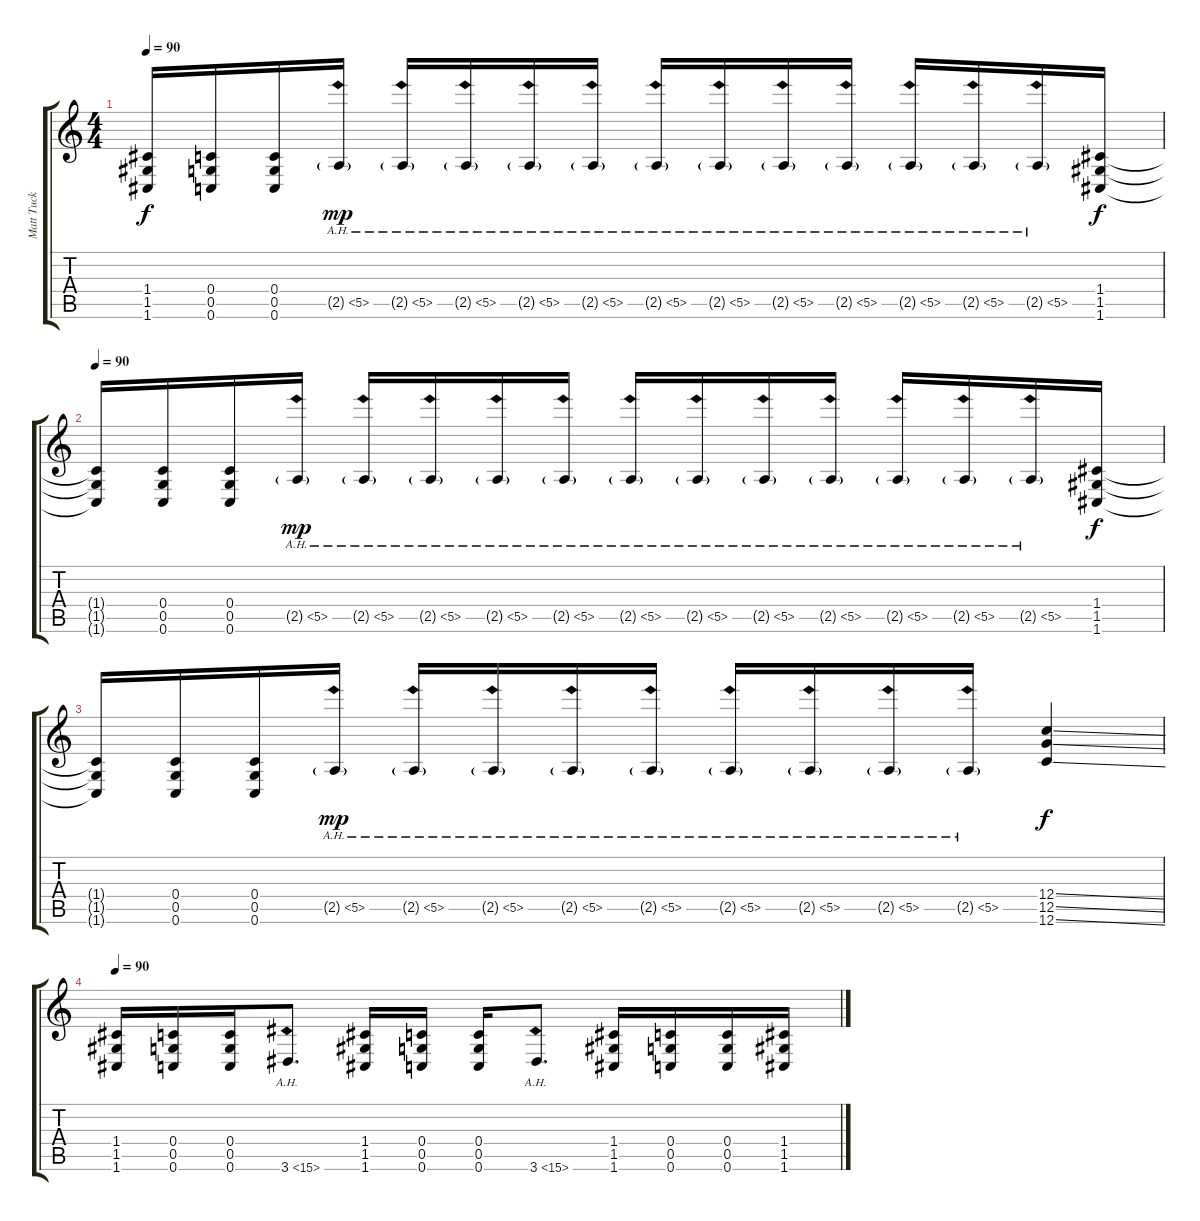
\track ("Matt Tuck" "Matt Tuck") {instrument distortionguitar}
\staff {score tabs}
\tuning (D4 A3 F3 C3 G2 C2) {hide}
\ts (4 4)
\tempo 90
\clef g2
\ks c
(1.4{t} 1.5{t} 1.6{t}).16{dy f} (0.4 0.5 0.6).16 (0.4 0.5 0.6).16 2.5{ah 3 g}.16{dy mp} 2.5{ah 3 g}.16 2.5{ah 3 g}.16 2.5{ah 3 g}.16 2.5{ah 3 g}.16 2.5{ah 3 g}.16 2.5{ah 3 g}.16 2.5{ah 3 g}.16 2.5{ah 3 g}.16 2.5{ah 3 g}.16 2.5{ah 3 g}.16 2.5{ah 3 g}.16 (1.4 1.5 1.6).16{dy f} |
\tempo 90
(1.4{t} 1.5{t} 1.6{t}).16 (0.4 0.5 0.6).16 (0.4 0.5 0.6).16 2.5{ah 3 g}.16{dy mp} 2.5{ah 3 g}.16 2.5{ah 3 g}.16 2.5{ah 3 g}.16 2.5{ah 3 g}.16 2.5{ah 3 g}.16 2.5{ah 3 g}.16 2.5{ah 3 g}.16 2.5{ah 3 g}.16 2.5{ah 3 g}.16 2.5{ah 3 g}.16 2.5{ah 3 g}.16 (1.4 1.5 1.6).16{dy f} |
(1.4{t} 1.5{t} 1.6{t}).16 (0.4 0.5 0.6).16 (0.4 0.5 0.6).16 2.5{ah 3 g}.16{dy mp} 2.5{ah 3 g}.16 2.5{ah 3 g}.16 2.5{ah 3 g}.16 2.5{ah 3 g}.16 2.5{ah 3 g}.16 2.5{ah 3 g}.16 2.5{ah 3 g}.16 2.5{ah 3 g}.16 (12.4{ss} 12.5{ss} 12.6{ss}).4{dy f} |
\tempo 90
(1.4 1.5 1.6).16 (0.4 0.5 0.6).16 (0.4 0.5 0.6).16 3.6{ah 12}.8{d} (1.4 1.5 1.6).16 (0.4 0.5 0.6).16 (0.4 0.5 0.6).16 3.6{ah 12}.8{d} (1.4 1.5 1.6).16 (0.4 0.5 0.6).16 (0.4 0.5 0.6).16 (1.4 1.5 1.6).16
